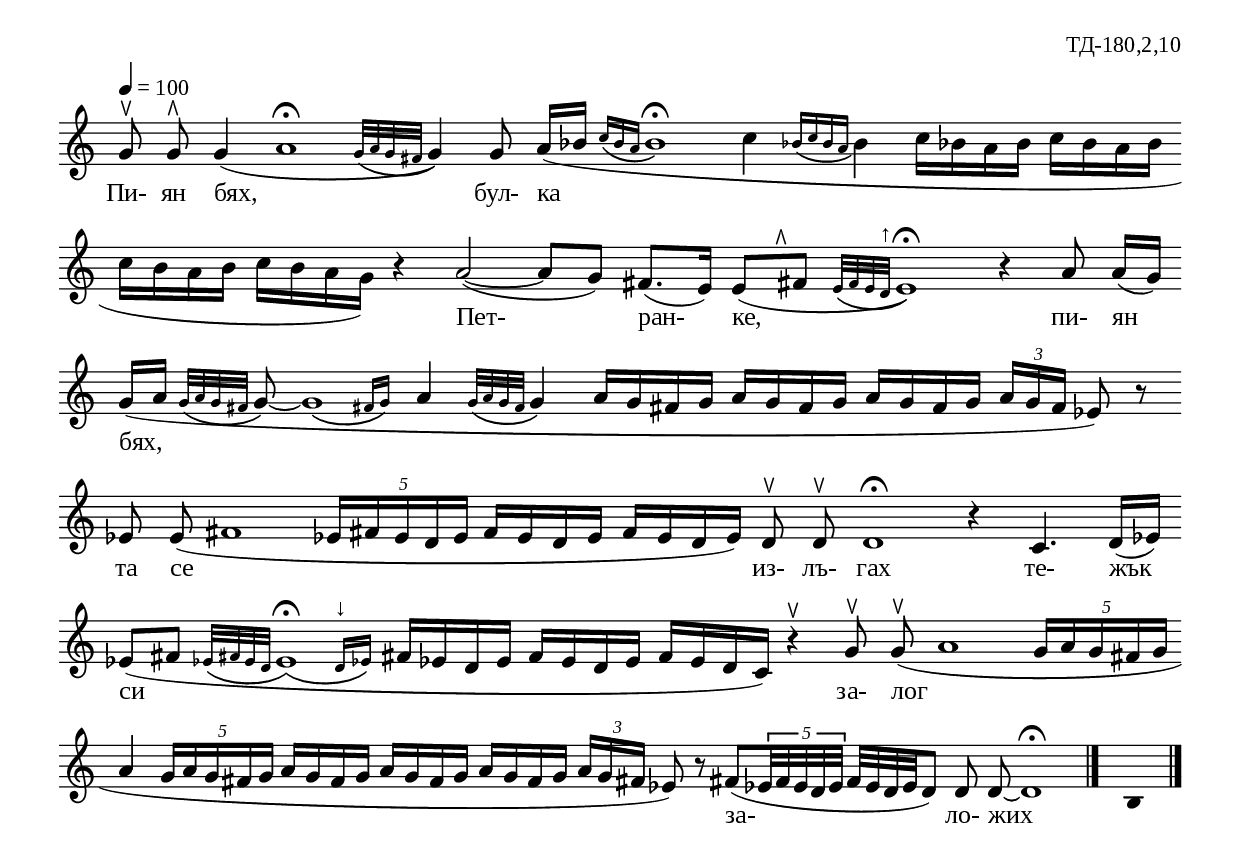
%{
td_180_2_10
%}

\include "td-preamble.ly"

\score {
\relative c'' {
\tempo 4 = 100
\cadenzaOn
\phrasingSlurDown 
\slurDown
g8^\ltoe g\rtoe\noBeam g4( a1\fermata \grace { g32\([ a g fis] } g4\)) g8\noBeam 
a16[( bes] \grace { c16[\( bes a] } bes1\fermata\) c4 
\grace { bes!16\([ c bes a] } bes4\) 
%%\accell
c16[ bes! a bes] c[ bes a bes]  
\bar ""
\stemDown
c[ bes a bes] c[ bes a g]) 
\stemNeutral
r4 a2(~ a8[ g)] fis!8.([ e16]) e8([ s^\rtoe fis!] 
\grace { e32[\( fis e d^"↑"] } e1\fermata\)) r4 a8\noBeam a16([ g])
\bar ""
g16[( a] \grace { g32\([ a g fis! ] } g8\)~ \afterGrace g1\( { fis!16[ g]\) }
a4 \grace { g32[\( a g fis] } g4\) a16[ g fis! g] a[ g fis g] a[ g fis g] 
\times 2/3 { a[ g fis] } ees!8) r8
\bar ""
ees!8\noBeam ees( fis!1 \times 4/5 { ees!16[ fis! ees d ees] } fis[ ees d ees] 
fis[ ees d ees])
d8^\ltoe d\noBeam^\ltoe d1\fermata r4 c4. d16[( ees!]) 
\bar ""
ees!8[( fis!] \grace { ees!32\([ fis! ees d] } 
\afterGrace ees1\)\(\fermata { d16^"↓"[ ees!\)] } fis!16[ ees! d ees] fis[ ees d ees]
fis[ ees d c]) r4^\ltoe g'8^\ltoe g^\ltoe\noBeam( a1 \times 4/5 { g16[ a g fis! g] }
\bar ""
a4 \times 4/5 { g16[ a g fis! g] } a16[ g fis g] a[ g fis g] a[ g fis g] \bar ""
\times 2/3 { a[ g fis!] } ees!8\noBeam) r8 \bar ""
fis!8[( \times 4/5 { ees!32 fis ees d ees] } fis32[ ees d ees d8])
d8 d\noBeam~ d1\fermata
 \bar "|." 
s4 \fixB b
 \bar "|."  
}
\addlyrics { Пи- ян бях, бул- ка Пет- ран- ке, пи- ян бях, та се из- лъ- гах
те- жък си за- лог за- ло- жих }
%
\layout {
   \context { 
	    \Staff \remove "Time_signature_engraver" } 
  indent = #0
  line-width = 190\mm
  ragged-right=##f
}
%
\midi { 
	\context {
		\Score tempoWholesPerMinute = #(ly:make-moment 100 4)
		}
	}
}
%
\header{
  opus = "ТД-180,2,10"
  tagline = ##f
}


